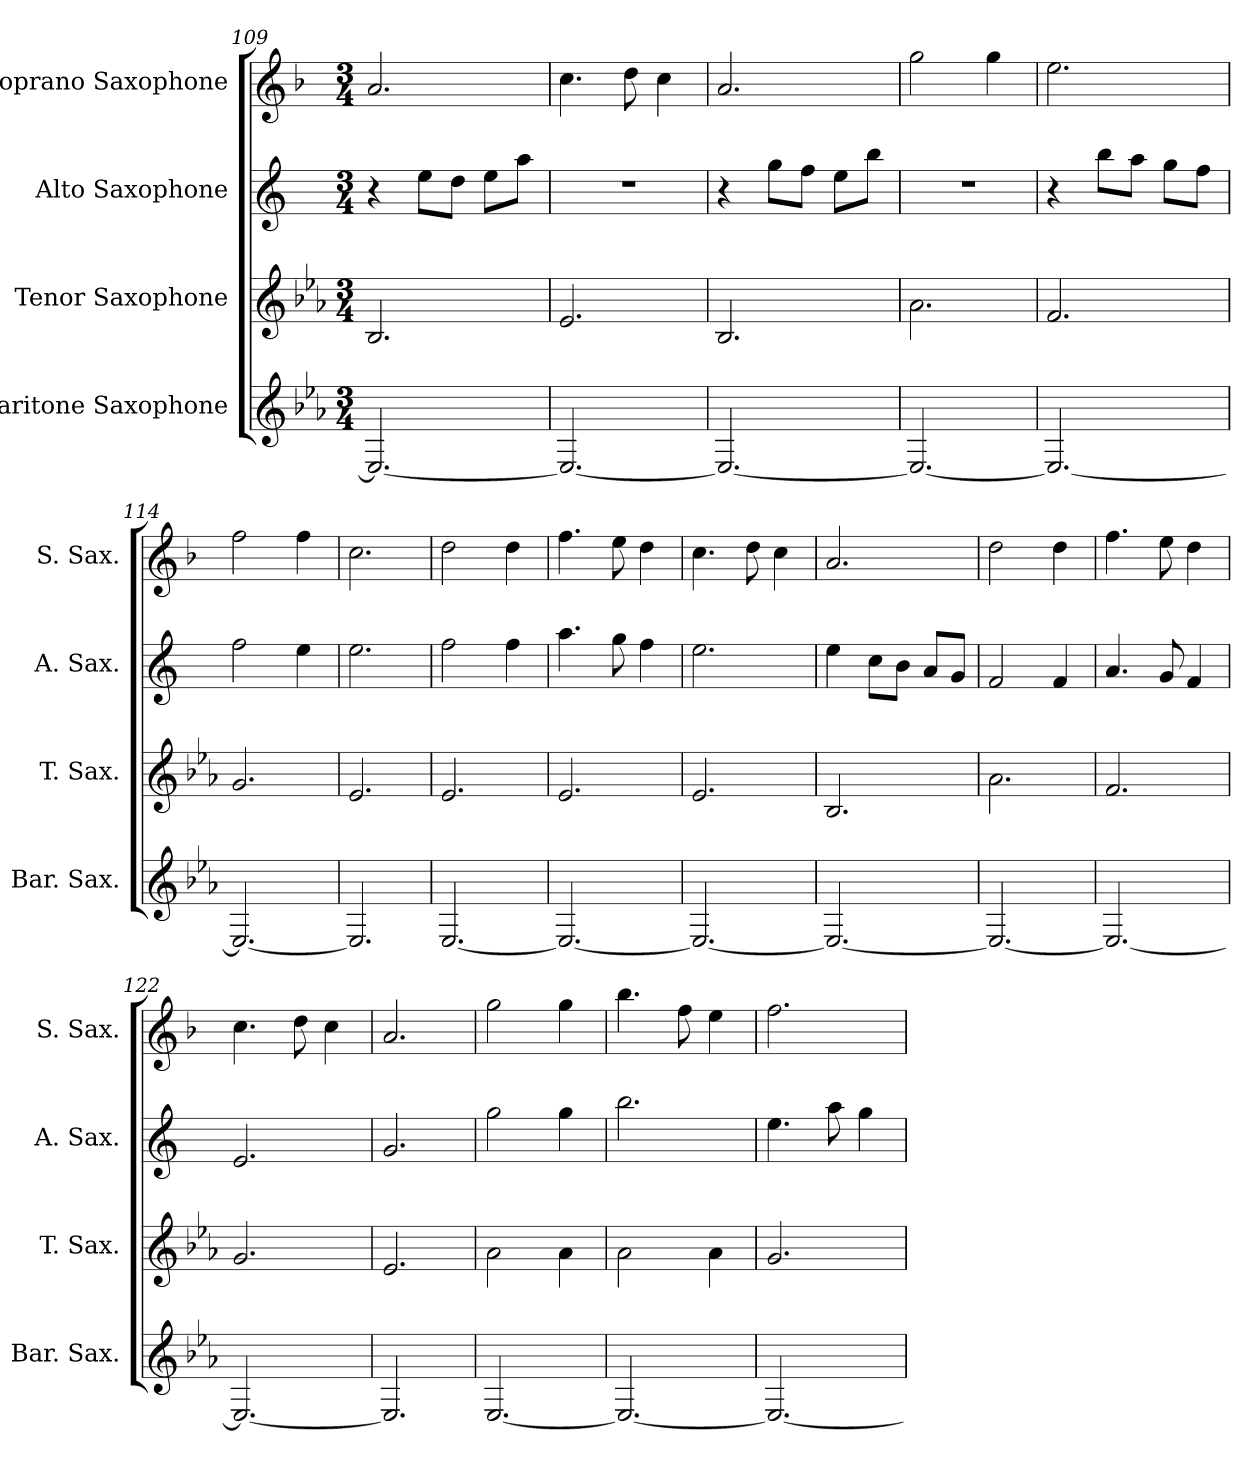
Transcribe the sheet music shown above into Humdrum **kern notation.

**kern	**kern	**kern	**kern
*part4	*part3	*part2	*part1
*staff4	*staff3	*staff2	*staff1
*I"Baritone Saxophone	*I"Tenor Saxophone	*I"Alto Saxophone	*I"Soprano Saxophone
*I'Bar. Sax.	*I'T. Sax.	*I'A. Sax.	*I'S. Sax.
*clefG2	*clefG2	*clefG2	*clefG2
*ITrd12c21	*ITrd8c14	*ITrd5c9	*ITrd1c2
*k[b-e-a-]	*k[b-e-a-]	*k[b-e-a-]	*k[b-e-a-]
*M3/4	*M3/4	*M3/4	*M3/4
=109	=109	=109	=109
2.EE-/_	2.BB-/	4r	2.g/
.	.	8g\L	.
.	.	8f\J	.
.	.	8g\L	.
.	.	8cc\J	.
=110	=110	=110	=110
2.EE-/_	2.E-/	2.r	4.b-\
.	.	.	8cc\
.	.	.	4b-\
!!LO:PB:g=z
=111	=111	=111	=111
2.EE-/_	2.BB-/	4r	2.g/
.	.	8b-\L	.
.	.	8a-\J	.
.	.	8g\L	.
.	.	8dd\J	.
=112	=112	=112	=112
2.EE-/_	2.A-\	2.r	2ff\
.	.	.	4ff\
=113	=113	=113	=113
2.EE-/_	2.F/	4r	2.dd\
.	.	8dd\L	.
.	.	8cc\J	.
.	.	8b-\L	.
.	.	8a-\J	.
=114	=114	=114	=114
2.EE-/_	2.G/	2a-\	2ee-\
.	.	4g\	4ee-\
=115	=115	=115	=115
2.EE-/]	2.E-/	2.g\	2.b-\
=116	=116	=116	=116
[2.EE-/	2.E-/	2a-\	2cc\
.	.	4a-\	4cc\
=117	=117	=117	=117
2.EE-/_	2.E-/	4.cc\	4.ee-\
.	.	8b-\	8dd\
.	.	4a-\	4cc\
=118	=118	=118	=118
2.EE-/_	2.E-/	2.g\	4.b-\
.	.	.	8cc\
.	.	.	4b-\
=119	=119	=119	=119
2.EE-/_	2.BB-/	4g\	2.g/
.	.	8e-\L	.
.	.	8d\J	.
.	.	8c/L	.
.	.	8B-/J	.
!!LO:LB:g=z
=120	=120	=120	=120
2.EE-/_	2.A-\	2A-/	2cc\
.	.	4A-/	4cc\
=121	=121	=121	=121
2.EE-/_	2.F/	4.c/	4.ee-\
.	.	8B-/	8dd\
.	.	4A-/	4cc\
=122	=122	=122	=122
2.EE-/_	2.G/	2.G/	4.b-\
.	.	.	8cc\
.	.	.	4b-\
=123	=123	=123	=123
2.EE-/]	2.E-/	2.B-/	2.g/
=124	=124	=124	=124
[2.EE-/	2A-\	2b-\	2ff\
.	4A-\	4b-\	4ff\
=125	=125	=125	=125
2.EE-/_	2A-\	2.dd\	4.aa-\
.	.	.	8ee-\
.	4A-\	.	4dd\
=126	=126	=126	=126
2.EE-/_	2.G/	4.g\	2.ee-\
.	.	8cc\	.
.	.	4b-\	.
=	=	=	=
*-	*-	*-	*-
